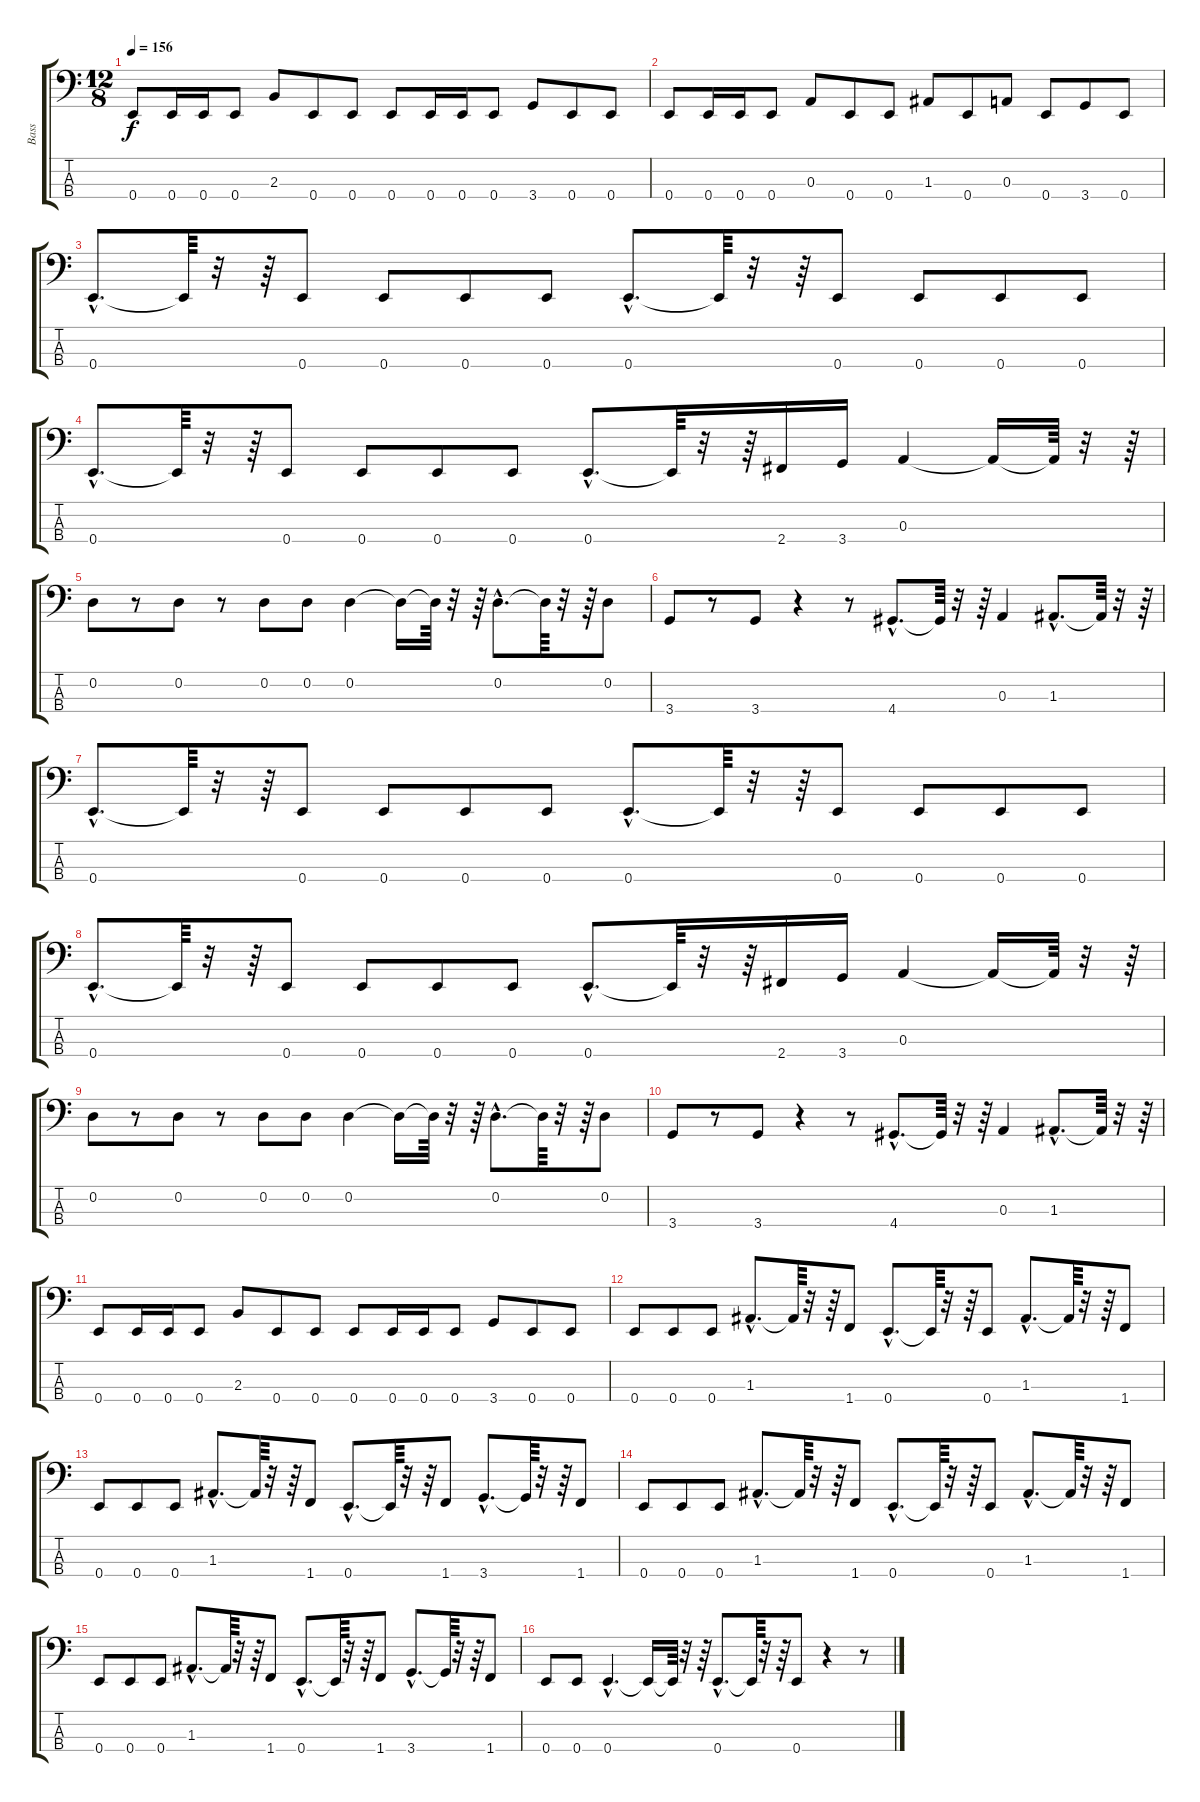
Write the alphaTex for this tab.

\track ("Bass" "Bass") {instrument electricbassfinger}
\staff {score tabs}
\tuning (G2 D2 A1 E1) {hide}
\ts (12 8)
\tempo 156
\clef f4
\ks c
0.4.8{dy f} 0.4.16 0.4.16 0.4.8 2.3.8 0.4.8 0.4.8 0.4.8 0.4.16 0.4.16 0.4.8 3.4.8 0.4.8 0.4.8 |
0.4.8 0.4.16 0.4.16 0.4.8 0.3.8 0.4.8 0.4.8 1.3.8 0.4.8 0.3.8 0.4.8 3.4.8 0.4.8 |
0.4{hac}.8{d} 0.4{t}.64 r.32 r.64 0.4.8 0.4.8 0.4.8 0.4.8 0.4{hac}.8{d} 0.4{t}.64 r.32 r.64 0.4.8 0.4.8 0.4.8 0.4.8 |
0.4{hac}.8{d} 0.4{t}.64 r.32 r.64 0.4.8 0.4.8 0.4.8 0.4.8 0.4{hac}.8{d} 0.4{t}.64 r.32 r.64 2.4.16 3.4.16 0.3.4 0.3{t}.16 0.3{t}.64 r.32 r.64 |
0.2.8 r.8 0.2.8 r.8 0.2.8 0.2.8 0.2.4 0.2{t}.16 0.2{t}.64 r.32 r.64 0.2{hac}.8{d} 0.2{t}.64 r.32 r.64 0.2.8 |
3.4.8 r.8 3.4.8 r.4 r.8 4.4{hac}.8{d} 4.4{t}.64 r.32 r.64 0.3.4 1.3{hac}.8{d} 1.3{t}.64 r.32 r.64 |
0.4{hac}.8{d} 0.4{t}.64 r.32 r.64 0.4.8 0.4.8 0.4.8 0.4.8 0.4{hac}.8{d} 0.4{t}.64 r.32 r.64 0.4.8 0.4.8 0.4.8 0.4.8 |
0.4{hac}.8{d} 0.4{t}.64 r.32 r.64 0.4.8 0.4.8 0.4.8 0.4.8 0.4{hac}.8{d} 0.4{t}.64 r.32 r.64 2.4.16 3.4.16 0.3.4 0.3{t}.16 0.3{t}.64 r.32 r.64 |
0.2.8 r.8 0.2.8 r.8 0.2.8 0.2.8 0.2.4 0.2{t}.16 0.2{t}.64 r.32 r.64 0.2{hac}.8{d} 0.2{t}.64 r.32 r.64 0.2.8 |
3.4.8 r.8 3.4.8 r.4 r.8 4.4{hac}.8{d} 4.4{t}.64 r.32 r.64 0.3.4 1.3{hac}.8{d} 1.3{t}.64 r.32 r.64 |
0.4.8 0.4.16 0.4.16 0.4.8 2.3.8 0.4.8 0.4.8 0.4.8 0.4.16 0.4.16 0.4.8 3.4.8 0.4.8 0.4.8 |
0.4.8 0.4.8 0.4.8 1.3{hac}.8{d} 1.3{t}.64 r.32 r.64 1.4.8 0.4{hac}.8{d} 0.4{t}.64 r.32 r.64 0.4.8 1.3{hac}.8{d} 1.3{t}.64 r.32 r.64 1.4.8 |
0.4.8 0.4.8 0.4.8 1.3{hac}.8{d} 1.3{t}.64 r.32 r.64 1.4.8 0.4{hac}.8{d} 0.4{t}.64 r.32 r.64 1.4.8 3.4{hac}.8{d} 3.4{t}.64 r.32 r.64 1.4.8 |
0.4.8 0.4.8 0.4.8 1.3{hac}.8{d} 1.3{t}.64 r.32 r.64 1.4.8 0.4{hac}.8{d} 0.4{t}.64 r.32 r.64 0.4.8 1.3{hac}.8{d} 1.3{t}.64 r.32 r.64 1.4.8 |
0.4.8 0.4.8 0.4.8 1.3{hac}.8{d} 1.3{t}.64 r.32 r.64 1.4.8 0.4{hac}.8{d} 0.4{t}.64 r.32 r.64 1.4.8 3.4{hac}.8{d} 3.4{t}.64 r.32 r.64 1.4.8 |
0.4.8 0.4.8 0.4{hac}.4{d} 0.4{t}.16 0.4{t}.64 r.32 r.64 0.4{hac}.8{d} 0.4{t}.64 r.32 r.64 0.4.8 r.4 r.8
